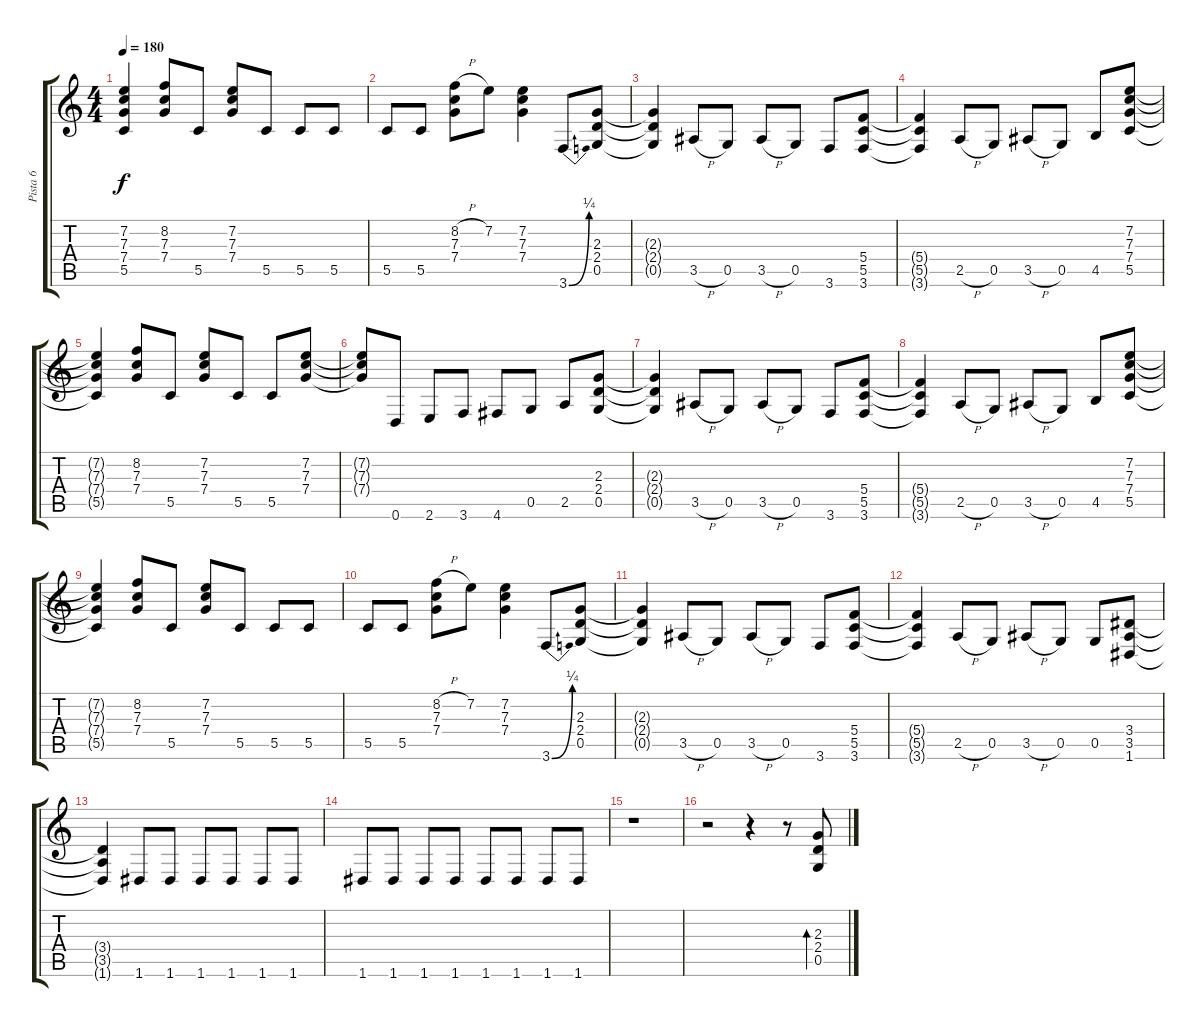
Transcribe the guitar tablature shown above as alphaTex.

\track ("Pista 6" "Pista 6") {instrument overdrivenguitar}
\staff {score tabs}
\tuning (D4 A3 F3 C3 G2 D2) {hide}
\ts (4 4)
\tempo 180
\clef g2
\ks c
(7.2{t} 7.3{t} 7.4{t} 5.5{t}).4{dy f} (8.2 7.3 7.4).8 5.5.8 (7.2 7.3 7.4).8 5.5.8 5.5.8 5.5.8 |
5.5.8 5.5.8 (8.2{h} 7.3 7.4).8 7.2.8 (7.2 7.3 7.4).4 3.6{be (bend 0 0 60 1)}.8 (2.3 2.4 0.5).8 |
(2.3{t} 2.4{t} 0.5{t}).4 3.5{h}.8 0.5.8 3.5{h}.8 0.5.8 3.6.8 (5.4 5.5 3.6).8 |
(5.4{t} 5.5{t} 3.6{t}).4 2.5{h}.8 0.5.8 3.5{h}.8 0.5.8 4.5.8 (7.2 7.3 7.4 5.5).8 |
(7.2{t} 7.3{t} 7.4{t} 5.5{t}).4 (8.2 7.3 7.4).8 5.5.8 (7.2 7.3 7.4).8 5.5.8 5.5.8 (7.2 7.3 7.4).8 |
(7.2{t} 7.3{t} 7.4{t}).8 0.6.8 2.6.8 3.6.8 4.6.8 0.5.8 2.5.8 (2.3 2.4 0.5).8 |
(2.3{t} 2.4{t} 0.5{t}).4 3.5{h}.8 0.5.8 3.5{h}.8 0.5.8 3.6.8 (5.4 5.5 3.6).8 |
(5.4{t} 5.5{t} 3.6{t}).4 2.5{h}.8 0.5.8 3.5{h}.8 0.5.8 4.5.8 (7.2 7.3 7.4 5.5).8 |
(7.2{t} 7.3{t} 7.4{t} 5.5{t}).4 (8.2 7.3 7.4).8 5.5.8 (7.2 7.3 7.4).8 5.5.8 5.5.8 5.5.8 |
5.5.8 5.5.8 (8.2{h} 7.3 7.4).8 7.2.8 (7.2 7.3 7.4).4 3.6{be (bend 0 0 60 1)}.8 (2.3 2.4 0.5).8 |
(2.3{t} 2.4{t} 0.5{t}).4 3.5{h}.8 0.5.8 3.5{h}.8 0.5.8 3.6.8 (5.4 5.5 3.6).8 |
(5.4{t} 5.5{t} 3.6{t}).4 2.5{h}.8 0.5.8 3.5{h}.8 0.5.8 0.5.8 (3.4 3.5 1.6).8 |
(3.4{t} 3.5{t} 1.6{t}).4 1.6.8 1.6.8 1.6.8 1.6.8 1.6.8 1.6.8 |
1.6.8 1.6.8 1.6.8 1.6.8 1.6.8 1.6.8 1.6.8 1.6.8 |
r.1 |
r.2{instrument acousticguitarsteel} r.4 r.8 (2.3 2.4 0.5).8{bd 120}
